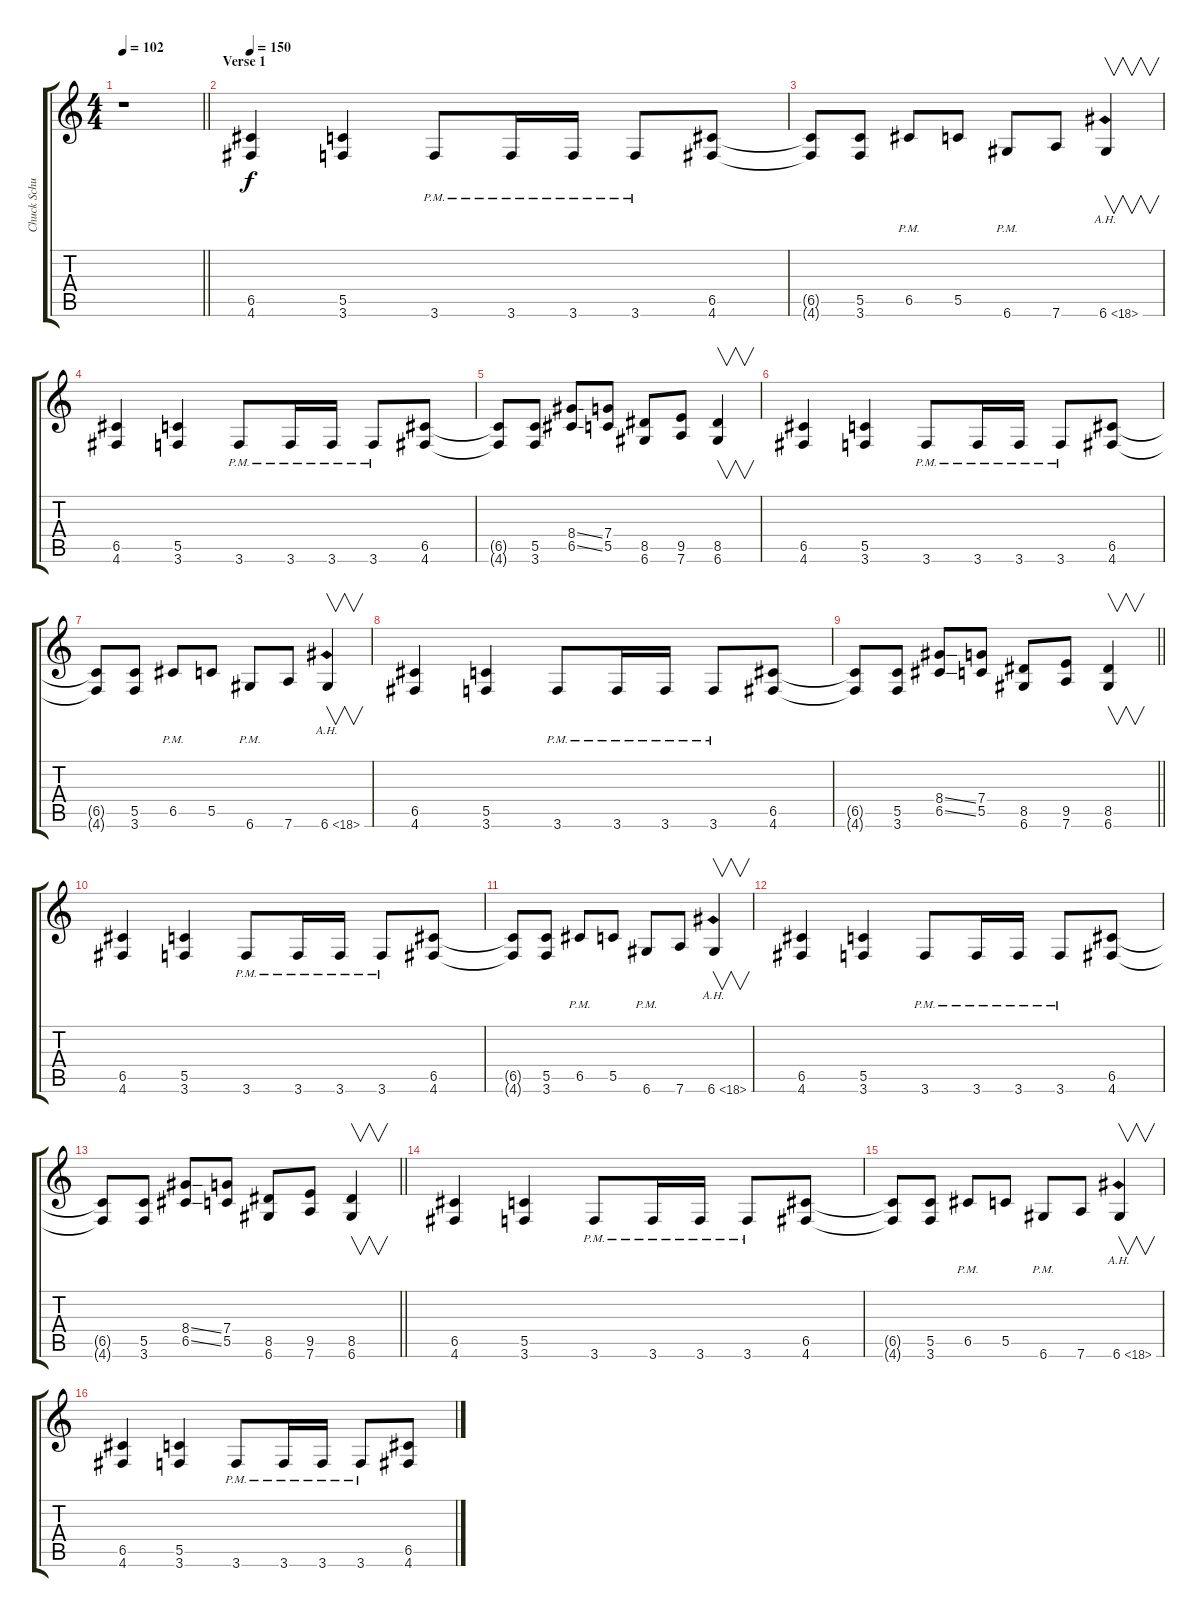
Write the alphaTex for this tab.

\track ("Chuck Schuildiner" "Chuck Schu") {instrument distortionguitar}
\staff {score tabs}
\tuning (D4 A3 F3 C3 G2 D2) {hide}
\ts (4 4)
\tempo 102
\clef g2
\barLineRight lightlight
\ks c
r.1{dy f} |
\section ("" "Verse 1")
\tempo 150
(6.5 4.6).4 (5.5 3.6).4 3.6{pm}.8 3.6{pm}.16 3.6{pm}.16 3.6{pm}.8 (6.5 4.6).8 |
(6.5{t} 4.6{t}).8 (5.5 3.6).8 6.5{pm}.8 5.5.8 6.6{pm}.8 7.6.8 6.6{ah 12}.4{v} |
(6.5 4.6).4 (5.5 3.6).4 3.6{pm}.8 3.6{pm}.16 3.6{pm}.16 3.6{pm}.8 (6.5 4.6).8 |
(6.5{t} 4.6{t}).8 (5.5 3.6).8 (8.4{ss} 6.5{ss}).8 (7.4 5.5).8 (8.5 6.6).8 (9.5 7.6).8 (8.5 6.6).4{v} |
(6.5 4.6).4 (5.5 3.6).4 3.6{pm}.8 3.6{pm}.16 3.6{pm}.16 3.6{pm}.8 (6.5 4.6).8 |
(6.5{t} 4.6{t}).8 (5.5 3.6).8 6.5{pm}.8 5.5.8 6.6{pm}.8 7.6.8 6.6{ah 12}.4{v} |
(6.5 4.6).4 (5.5 3.6).4 3.6{pm}.8 3.6{pm}.16 3.6{pm}.16 3.6{pm}.8 (6.5 4.6).8 |
\barLineRight lightlight
(6.5{t} 4.6{t}).8 (5.5 3.6).8 (8.4{ss} 6.5{ss}).8 (7.4 5.5).8 (8.5 6.6).8 (9.5 7.6).8 (8.5 6.6).4{v} |
(6.5 4.6).4 (5.5 3.6).4 3.6{pm}.8 3.6{pm}.16 3.6{pm}.16 3.6{pm}.8 (6.5 4.6).8 |
(6.5{t} 4.6{t}).8 (5.5 3.6).8 6.5{pm}.8 5.5.8 6.6{pm}.8 7.6.8 6.6{ah 12}.4{v} |
(6.5 4.6).4 (5.5 3.6).4 3.6{pm}.8 3.6{pm}.16 3.6{pm}.16 3.6{pm}.8 (6.5 4.6).8 |
\barLineRight lightlight
(6.5{t} 4.6{t}).8 (5.5 3.6).8 (8.4{ss} 6.5{ss}).8 (7.4 5.5).8 (8.5 6.6).8 (9.5 7.6).8 (8.5 6.6).4{v} |
(6.5 4.6).4 (5.5 3.6).4 3.6{pm}.8 3.6{pm}.16 3.6{pm}.16 3.6{pm}.8 (6.5 4.6).8 |
(6.5{t} 4.6{t}).8 (5.5 3.6).8 6.5{pm}.8 5.5.8 6.6{pm}.8 7.6.8 6.6{ah 12}.4{v} |
(6.5 4.6).4 (5.5 3.6).4 3.6{pm}.8 3.6{pm}.16 3.6{pm}.16 3.6{pm}.8 (6.5 4.6).8
